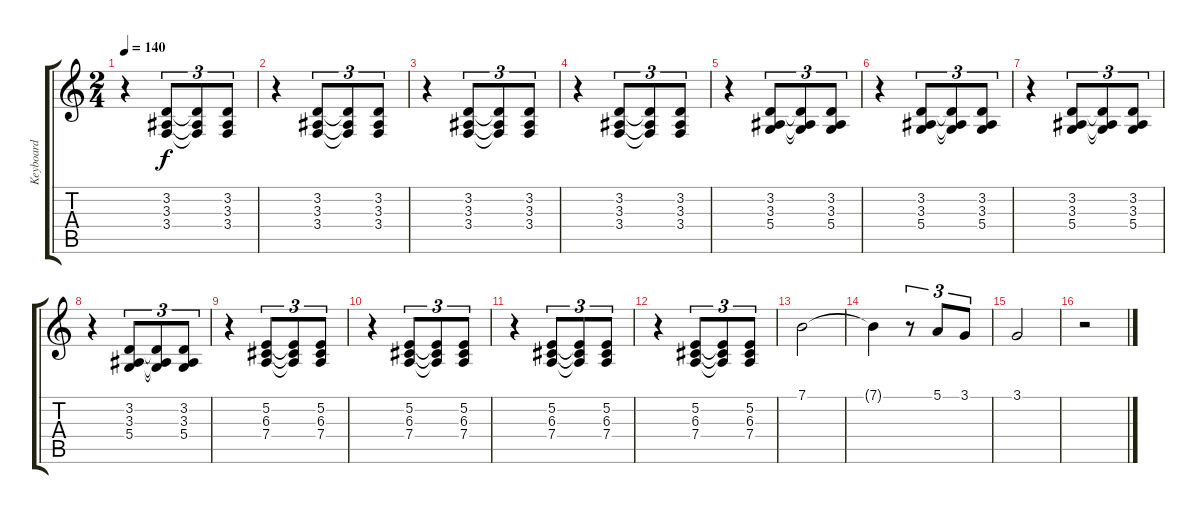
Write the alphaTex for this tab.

\track ("Keyboard" "Keyboard") {instrument lead5charang}
\staff {score tabs}
\tuning (E4 B3 G3 D3 A2 E2) {hide}
\ts (2 4)
\tempo 140
\clef g2
\ks c
r.4{dy f} (3.2 3.3 3.4).8{tu (3 2)} (3.2{t} 3.3{t} 3.4{t}).8{tu (3 2)} (3.2 3.3 3.4).8{tu (3 2)} |
r.4 (3.2 3.3 3.4).8{tu (3 2)} (3.2{t} 3.3{t} 3.4{t}).8{tu (3 2)} (3.2 3.3 3.4).8{tu (3 2)} |
r.4 (3.2 3.3 3.4).8{tu (3 2)} (3.2{t} 3.3{t} 3.4{t}).8{tu (3 2)} (3.2 3.3 3.4).8{tu (3 2)} |
r.4 (3.2 3.3 3.4).8{tu (3 2)} (3.2{t} 3.3{t} 3.4{t}).8{tu (3 2)} (3.2 3.3 3.4).8{tu (3 2)} |
r.4 (3.2 3.3 5.4).8{tu (3 2)} (3.2{t} 3.3{t} 5.4{t}).8{tu (3 2)} (3.2 3.3 5.4).8{tu (3 2)} |
r.4 (3.2 3.3 5.4).8{tu (3 2)} (3.2{t} 3.3{t} 5.4{t}).8{tu (3 2)} (3.2 3.3 5.4).8{tu (3 2)} |
r.4 (3.2 3.3 5.4).8{tu (3 2)} (3.2{t} 3.3{t} 5.4{t}).8{tu (3 2)} (3.2 3.3 5.4).8{tu (3 2)} |
r.4 (3.2 3.3 5.4).8{tu (3 2)} (3.2{t} 3.3{t} 5.4{t}).8{tu (3 2)} (3.2 3.3 5.4).8{tu (3 2)} |
r.4 (5.2 6.3 7.4).8{tu (3 2)} (5.2{t} 6.3{t} 7.4{t}).8{tu (3 2)} (5.2 6.3 7.4).8{tu (3 2)} |
r.4 (5.2 6.3 7.4).8{tu (3 2)} (5.2{t} 6.3{t} 7.4{t}).8{tu (3 2)} (5.2 6.3 7.4).8{tu (3 2)} |
r.4 (5.2 6.3 7.4).8{tu (3 2)} (5.2{t} 6.3{t} 7.4{t}).8{tu (3 2)} (5.2 6.3 7.4).8{tu (3 2)} |
r.4 (5.2 6.3 7.4).8{tu (3 2)} (5.2{t} 6.3{t} 7.4{t}).8{tu (3 2)} (5.2 6.3 7.4).8{tu (3 2)} |
7.1.2 |
7.1{t}.4 r.8{tu (3 2)} 5.1.8{tu (3 2)} 3.1.8{tu (3 2)} |
3.1.2 |
r.2
